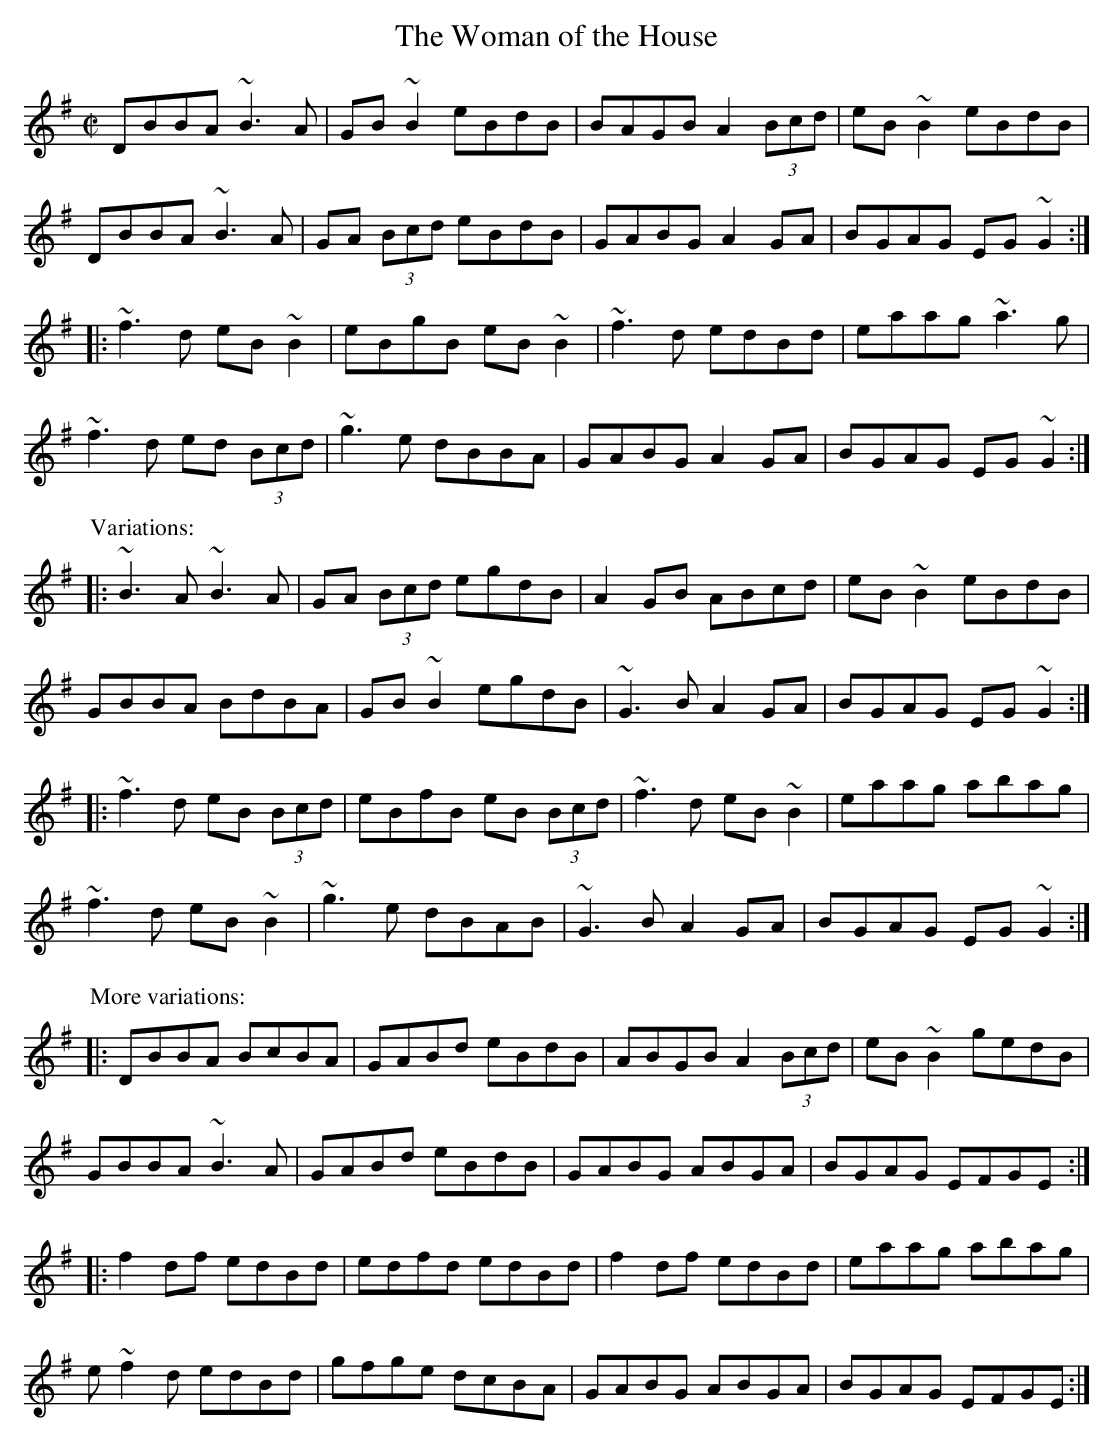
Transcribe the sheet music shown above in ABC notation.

X:1
T:Woman of the House, The
M:C|
K:G
DBBA ~B3A | GB~B2 eBdB | BAGB A2 (3Bcd | eB~B2 eBdB |
DBBA ~B3A | GA (3Bcd eBdB | GABG A2GA | BGAG EG~G2 :|
|: ~f3d eB~B2 | eBgB eB~B2 | ~f3d edBd | eaag ~a3g |
~f3d ed (3Bcd | ~g3e dBBA | GABG A2GA | BGAG EG~G2 :|
P:Variations:
|: ~B3A ~B3A | GA (3Bcd egdB | A2GB ABcd | eB~B2 eBdB |
GBBA BdBA | GB~B2 egdB | ~G3B A2GA | BGAG EG~G2 :|
|: ~f3d eB (3Bcd | eBfB eB (3Bcd | ~f3d eB~B2 | eaag abag |
~f3d eB~B2 | ~g3e dBAB | ~G3B A2GA | BGAG EG~G2 :|
P:More variations:
|: DBBA BcBA | GABd eBdB | ABGB A2 (3Bcd | eB~B2 gedB |
GBBA ~B3A | GABd eBdB | GABG ABGA | BGAG EFGE :|
|: f2df edBd | edfd edBd | f2df edBd | eaag abag |
e~f2d edBd | gfge dcBA | GABG ABGA | BGAG EFGE :|
